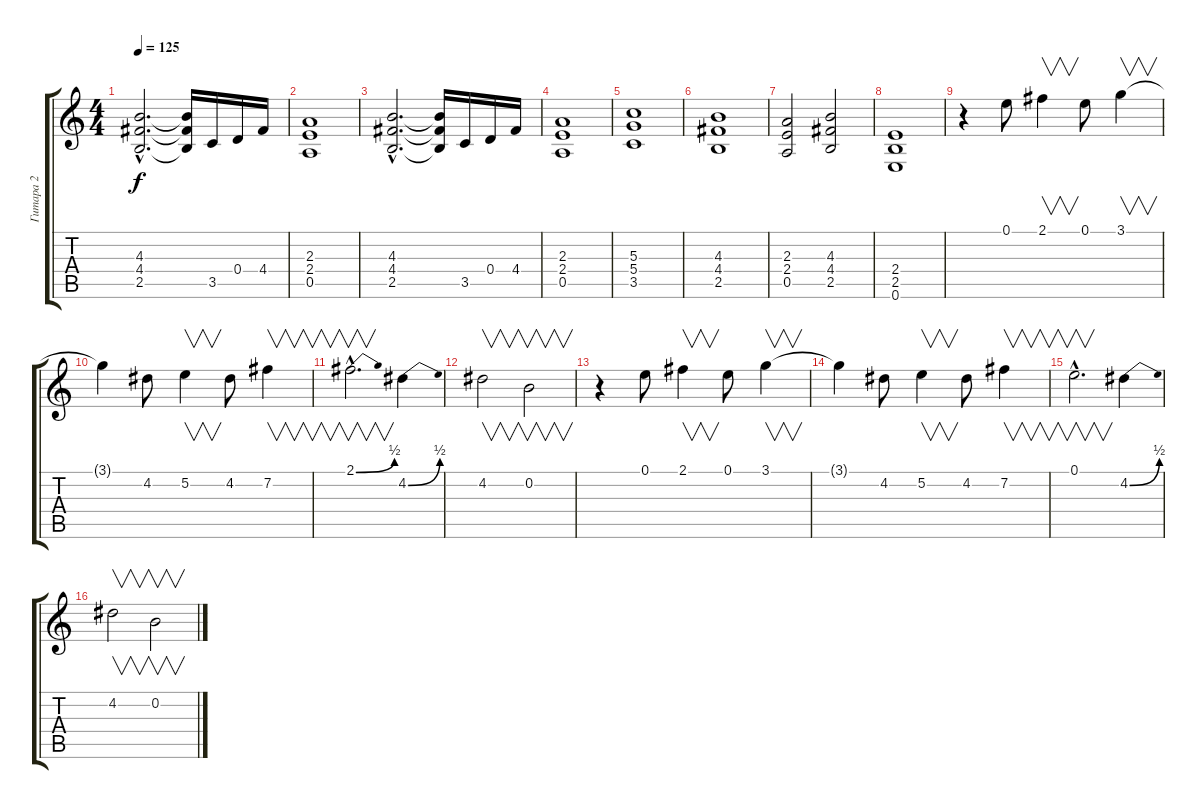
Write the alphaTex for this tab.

\track ("Гитара 2" "Гитара 2") {instrument distortionguitar}
\staff {score tabs}
\tuning (E4 B3 G3 D3 A2 E2) {hide}
\ts (4 4)
\tempo 125
\clef g2
\ks c
(4.3{hac} 4.4{hac} 2.5{hac}).2{d dy f} (4.3{t} 4.4{t} 2.5{t}).16 3.5.16 0.4.16 4.4.16 |
(2.3 2.4 0.5).1 |
(4.3{hac} 4.4{hac} 2.5{hac}).2{d} (4.3{t} 4.4{t} 2.5{t}).16 3.5.16 0.4.16 4.4.16 |
(2.3 2.4 0.5).1 |
(5.3 5.4 3.5).1 |
(4.3 4.4 2.5).1 |
(2.3 2.4 0.5).2 (4.3 4.4 2.5).2 |
(2.4 2.5 0.6).1 |
r.4 0.1.8 2.1.4{v} 0.1.8 3.1.4{v} |
3.1{t}.4 4.2.8 5.2.4{v} 4.2.8 7.2.4{v} |
2.1{be (bend 0 0 60 2) hac}.2{v d} 4.2{be (bend 0 0 60 2)}.4 |
4.2.2{v} 0.2.2{v} |
r.4 0.1.8 2.1.4{v} 0.1.8 3.1.4{v} |
3.1{t}.4 4.2.8 5.2.4{v} 4.2.8 7.2.4{v} |
0.1{hac}.2{v d} 4.2{be (bend 0 0 60 2)}.4 |
4.2.2{v} 0.2.2{v}
